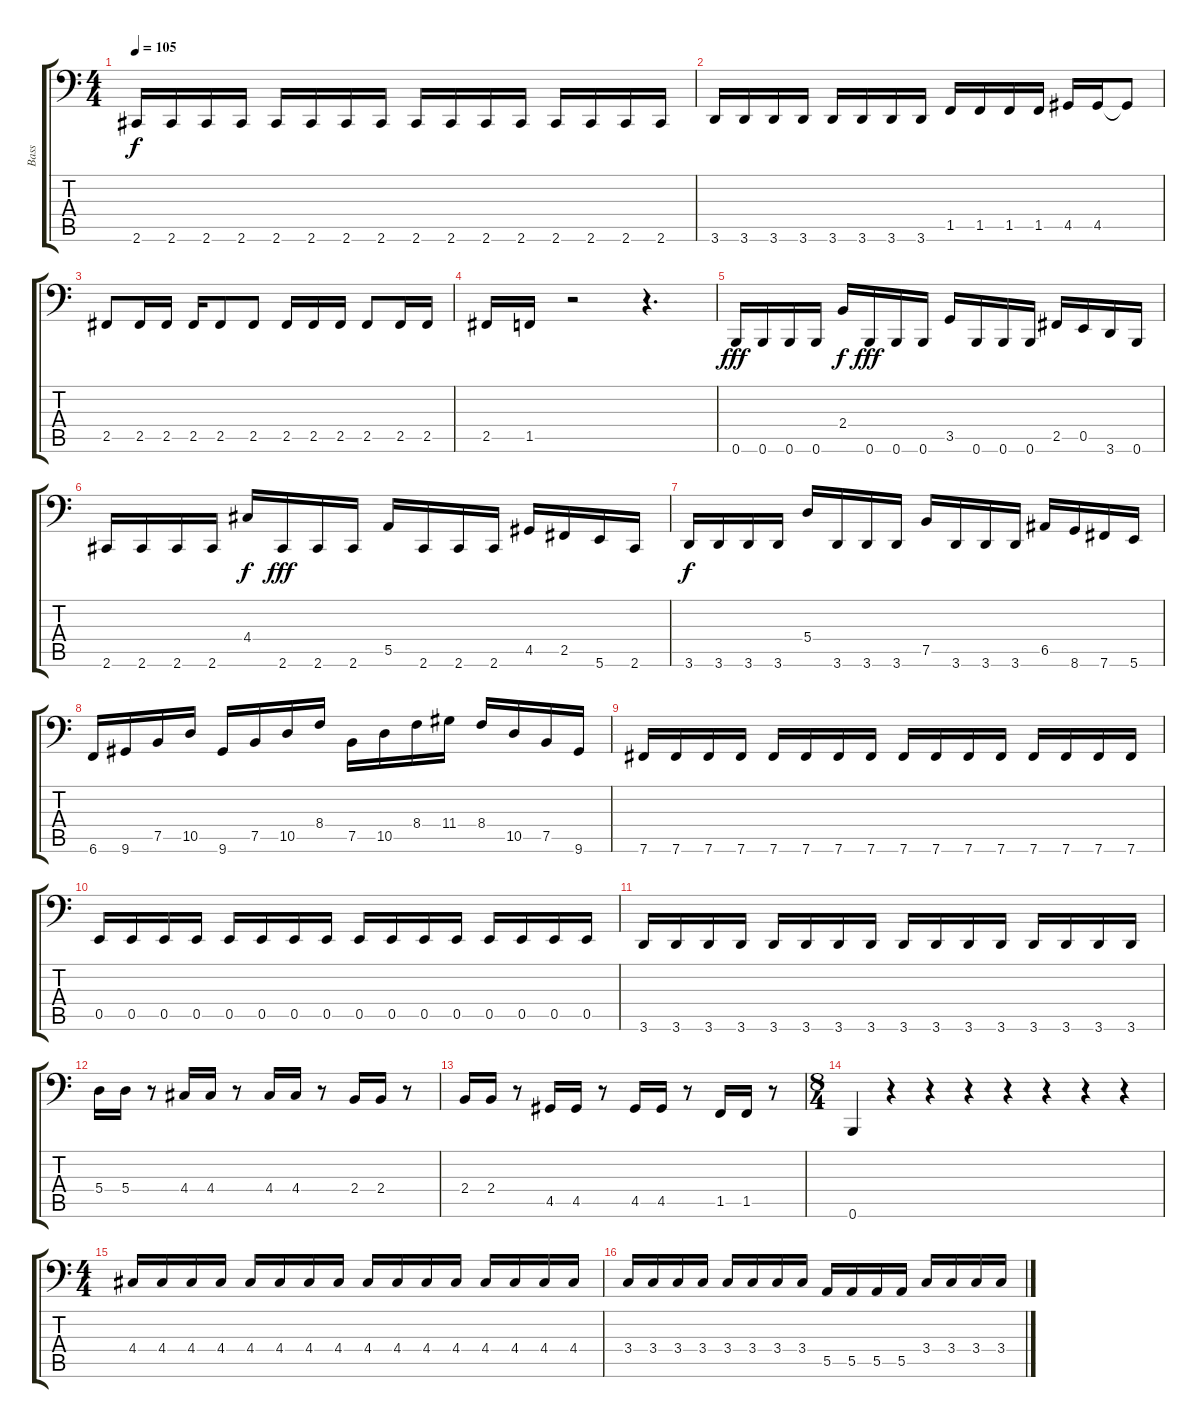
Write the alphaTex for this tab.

\track ("Bass" "Bass") {instrument electricbassfinger}
\staff {score tabs}
\tuning (C3 G2 D2 A1 E1 B0) {hide}
\ts (4 4)
\tempo 105
\clef f4
\ks c
2.6.16{dy f} 2.6.16 2.6.16 2.6.16 2.6.16 2.6.16 2.6.16 2.6.16 2.6.16 2.6.16 2.6.16 2.6.16 2.6.16 2.6.16 2.6.16 2.6.16 |
3.6.16 3.6.16 3.6.16 3.6.16 3.6.16 3.6.16 3.6.16 3.6.16 1.5.16 1.5.16 1.5.16 1.5.16 4.5.16 4.5.16 4.5{t}.8 |
2.5.8 2.5.16 2.5.16 2.5.16 2.5.8 2.5.8 2.5.16 2.5.16 2.5.16 2.5.8 2.5.16 2.5.16 |
2.5.16 1.5.16 r.2 r.4{d} |
0.6.16{dy fff} 0.6.16 0.6.16 0.6.16 2.4.16{dy f} 0.6.16{dy fff} 0.6.16 0.6.16 3.5.16 0.6.16 0.6.16 0.6.16 2.5.16 0.5.16 3.6.16 0.6.16 |
2.6.16 2.6.16 2.6.16 2.6.16 4.4.16{dy f} 2.6.16{dy fff} 2.6.16 2.6.16 5.5.16 2.6.16 2.6.16 2.6.16 4.5.16 2.5.16 5.6.16 2.6.16 |
3.6.16{dy f} 3.6.16 3.6.16 3.6.16 5.4.16 3.6.16 3.6.16 3.6.16 7.5.16 3.6.16 3.6.16 3.6.16 6.5.16 8.6.16 7.6.16 5.6.16 |
6.6.16 9.6.16 7.5.16 10.5.16 9.6.16 7.5.16 10.5.16 8.4.16 7.5.16 10.5.16 8.4.16 11.4.16 8.4.16 10.5.16 7.5.16 9.6.16 |
7.6.16 7.6.16 7.6.16 7.6.16 7.6.16 7.6.16 7.6.16 7.6.16 7.6.16 7.6.16 7.6.16 7.6.16 7.6.16 7.6.16 7.6.16 7.6.16 |
0.5.16 0.5.16 0.5.16 0.5.16 0.5.16 0.5.16 0.5.16 0.5.16 0.5.16 0.5.16 0.5.16 0.5.16 0.5.16 0.5.16 0.5.16 0.5.16 |
3.6.16 3.6.16 3.6.16 3.6.16 3.6.16 3.6.16 3.6.16 3.6.16 3.6.16 3.6.16 3.6.16 3.6.16 3.6.16 3.6.16 3.6.16 3.6.16 |
5.4.16 5.4.16 r.8 4.4.16 4.4.16 r.8 4.4.16 4.4.16 r.8 2.4.16 2.4.16 r.8 |
2.4.16 2.4.16 r.8 4.5.16 4.5.16 r.8 4.5.16 4.5.16 r.8 1.5.16 1.5.16 r.8 |
\ts (8 4)
0.6.4 r.4 r.4 r.4 r.4 r.4 r.4 r.4 |
\ts (4 4)
4.4.16 4.4.16 4.4.16 4.4.16 4.4.16 4.4.16 4.4.16 4.4.16 4.4.16 4.4.16 4.4.16 4.4.16 4.4.16 4.4.16 4.4.16 4.4.16 |
3.4.16 3.4.16 3.4.16 3.4.16 3.4.16 3.4.16 3.4.16 3.4.16 5.5.16 5.5.16 5.5.16 5.5.16 3.4.16 3.4.16 3.4.16 3.4.16
